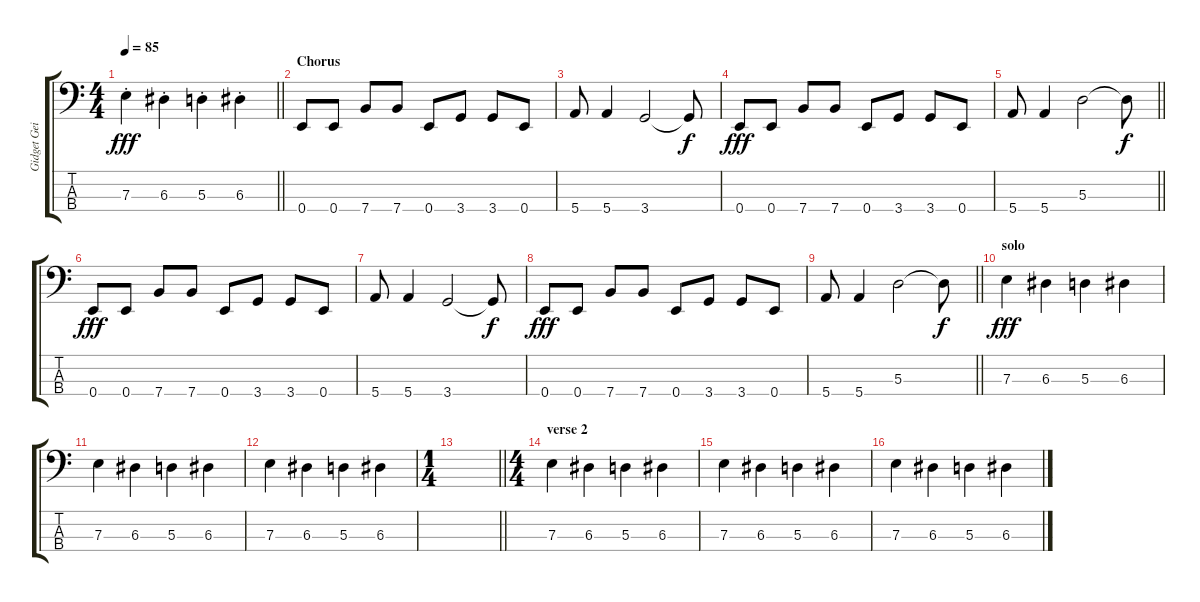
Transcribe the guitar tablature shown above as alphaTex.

\track ("Gidget Gein" "Gidget Gei") {instrument electricbasspick}
\staff {score tabs}
\tuning (G2 D2 A1 E1) {hide}
\ts (4 4)
\tempo 85
\clef f4
\barLineRight lightlight
\ks c
7.3{st}.4{dy fff} 6.3{st}.4 5.3{st}.4 6.3{st}.4 |
\section ("" "Chorus")
0.4.8 0.4.8 7.4.8 7.4.8 0.4.8 3.4.8 3.4.8 0.4.8 |
5.4.8 5.4.4 3.4.2 3.4{t}.8{dy f} |
0.4.8{dy fff} 0.4.8 7.4.8 7.4.8 0.4.8 3.4.8 3.4.8 0.4.8 |
\barLineRight lightlight
5.4.8 5.4.4 5.3.2 5.3{t}.8{dy f} |
0.4.8{dy fff} 0.4.8 7.4.8 7.4.8 0.4.8 3.4.8 3.4.8 0.4.8 |
5.4.8 5.4.4 3.4.2 3.4{t}.8{dy f} |
0.4.8{dy fff} 0.4.8 7.4.8 7.4.8 0.4.8 3.4.8 3.4.8 0.4.8 |
\barLineRight lightlight
5.4.8 5.4.4 5.3.2 5.3{t}.8{dy f} |
\section ("" "solo")
7.3.4{dy fff} 6.3.4 5.3.4 6.3.4 |
7.3.4 6.3.4 5.3.4 6.3.4 |
7.3.4 6.3.4 5.3.4 6.3.4 |
\ts (1 4)
\barLineRight lightlight
|
\ts (4 4)
\section ("" "verse 2")
7.3.4 6.3.4 5.3.4 6.3.4 |
7.3.4 6.3.4 5.3.4 6.3.4 |
7.3.4 6.3.4 5.3.4 6.3.4
